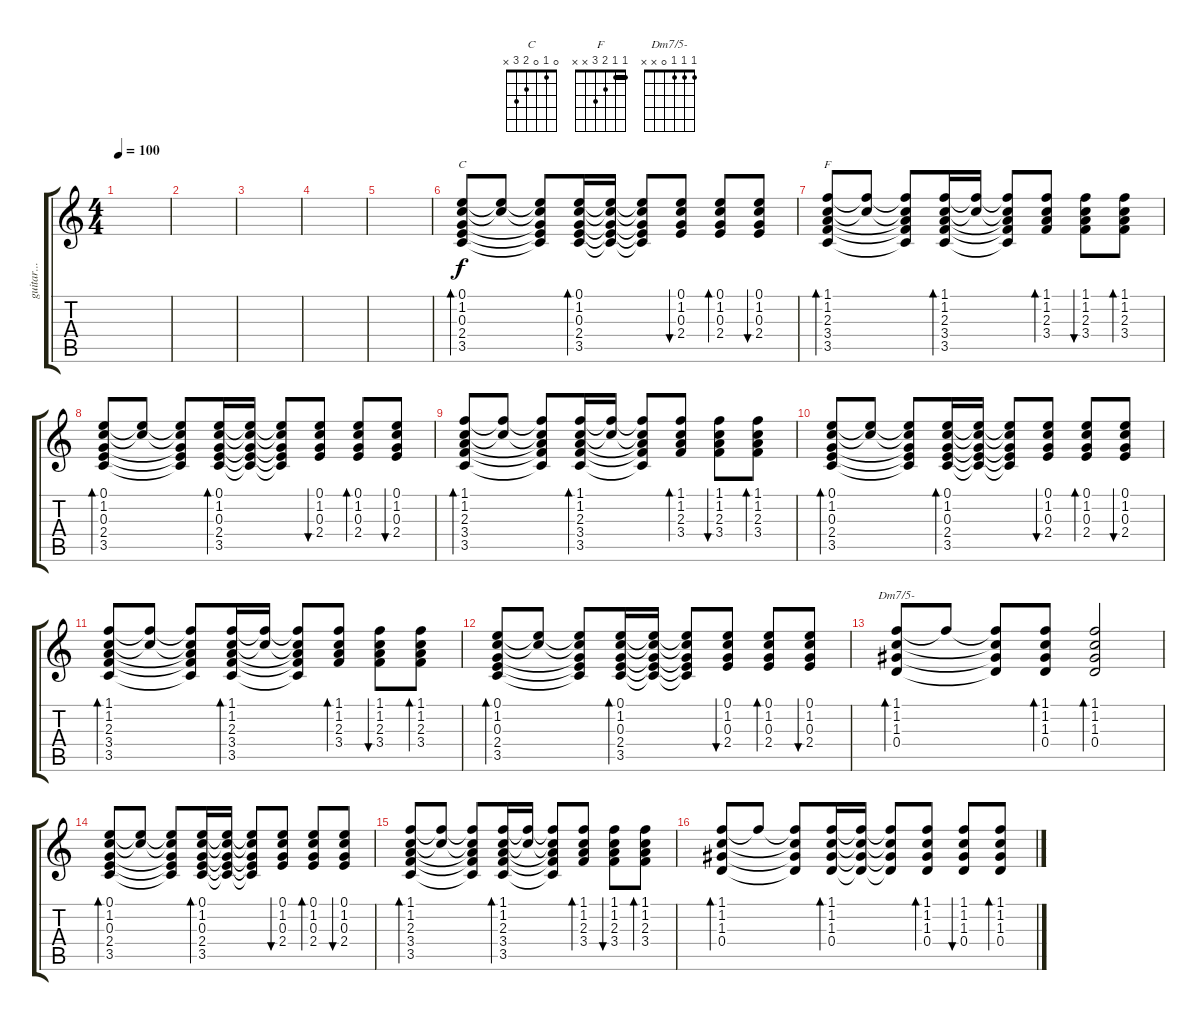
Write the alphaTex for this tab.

\track ("guitar..." "guitar...") {instrument acousticguitarsteel}
\staff {score tabs}
\tuning (E4 B3 G3 D3 A2 E2) {hide}
\chord ("C" 0 1 0 2 3 x)
\chord ("F" 1 1 2 3 x x) {barre 1}
\chord ("Dm7/5-" 1 1 1 0 x x)
\ts (4 4)
\tempo 100
\clef g2
\ks c
|
|
|
|
|
(0.1 1.2 0.3 2.4 3.5).8{bd 30 ch "C"} (0.1{t} 1.2{t}).8 (0.1{t} 1.2{t} 0.3{t} 2.4{t} 3.5{t}).8 (0.1 1.2 0.3 2.4 3.5).16{bd 30} (0.1{t} 1.2{t} 0.3{t} 2.4{t} 3.5{t}).16 (0.1{t} 1.2{t} 0.3{t} 2.4{t} 3.5{t}).8 (0.1 1.2 0.3 2.4).8{bu 30} (0.1 1.2 0.3 2.4).8{bd 30} (0.1 1.2 0.3 2.4).8{bu 30} |
(1.1 1.2 2.3 3.4 3.5).8{bd 30 ch "F"} (1.1{t} 1.2{t}).8 (1.1{t} 1.2{t} 2.3{t} 3.4{t} 3.5{t}).8 (1.1 1.2 2.3 3.4 3.5).16{bd 30} (1.1{t} 1.2{t}).16 (1.1{t} 1.2{t} 2.3{t} 3.4{t} 3.5{t}).8 (1.1 1.2 2.3 3.4).8{bd 30} (1.1 1.2 2.3 3.4).8{bu 30} (1.1 1.2 2.3 3.4).8{bd 30} |
(0.1 1.2 0.3 2.4 3.5).8{bd 30} (0.1{t} 1.2{t}).8 (0.1{t} 1.2{t} 0.3{t} 2.4{t} 3.5{t}).8 (0.1 1.2 0.3 2.4 3.5).16{bd 30} (0.1{t} 1.2{t} 0.3{t} 2.4{t} 3.5{t}).16 (0.1{t} 1.2{t} 0.3{t} 2.4{t} 3.5{t}).8 (0.1 1.2 0.3 2.4).8{bu 30} (0.1 1.2 0.3 2.4).8{bd 30} (0.1 1.2 0.3 2.4).8{bu 30} |
(1.1 1.2 2.3 3.4 3.5).8{bd 30} (1.1{t} 1.2{t}).8 (1.1{t} 1.2{t} 2.3{t} 3.4{t} 3.5{t}).8 (1.1 1.2 2.3 3.4 3.5).16{bd 30} (1.1{t} 1.2{t}).16 (1.1{t} 1.2{t} 2.3{t} 3.4{t} 3.5{t}).8 (1.1 1.2 2.3 3.4).8{bd 30} (1.1 1.2 2.3 3.4).8{bu 30} (1.1 1.2 2.3 3.4).8{bd 30} |
(0.1 1.2 0.3 2.4 3.5).8{bd 30} (0.1{t} 1.2{t}).8 (0.1{t} 1.2{t} 0.3{t} 2.4{t} 3.5{t}).8 (0.1 1.2 0.3 2.4 3.5).16{bd 30} (0.1{t} 1.2{t} 0.3{t} 2.4{t} 3.5{t}).16 (0.1{t} 1.2{t} 0.3{t} 2.4{t} 3.5{t}).8 (0.1 1.2 0.3 2.4).8{bu 30} (0.1 1.2 0.3 2.4).8{bd 30} (0.1 1.2 0.3 2.4).8{bu 30} |
(1.1 1.2 2.3 3.4 3.5).8{bd 30} (1.1{t} 1.2{t}).8 (1.1{t} 1.2{t} 2.3{t} 3.4{t} 3.5{t}).8 (1.1 1.2 2.3 3.4 3.5).16{bd 30} (1.1{t} 1.2{t}).16 (1.1{t} 1.2{t} 2.3{t} 3.4{t} 3.5{t}).8 (1.1 1.2 2.3 3.4).8{bd 30} (1.1 1.2 2.3 3.4).8{bu 30} (1.1 1.2 2.3 3.4).8{bd 30} |
(0.1 1.2 0.3 2.4 3.5).8{bd 30} (0.1{t} 1.2{t}).8 (0.1{t} 1.2{t} 0.3{t} 2.4{t} 3.5{t}).8 (0.1 1.2 0.3 2.4 3.5).16{bd 30} (0.1{t} 1.2{t} 0.3{t} 2.4{t} 3.5{t}).16 (0.1{t} 1.2{t} 0.3{t} 2.4{t} 3.5{t}).8 (0.1 1.2 0.3 2.4).8{bu 30} (0.1 1.2 0.3 2.4).8{bd 30} (0.1 1.2 0.3 2.4).8{bu 30} |
(1.1 1.2 1.3 0.4).8{bd 30 ch "Dm7/5-"} 1.1{t}.8 (1.1{t} 1.2{t} 1.3{t} 0.4{t}).8 (1.1 1.2 1.3 0.4).8{bd 30} (1.1 1.2 1.3 0.4).2{bd 30} |
(0.1 1.2 0.3 2.4 3.5).8{bd 30} (0.1{t} 1.2{t}).8 (0.1{t} 1.2{t} 0.3{t} 2.4{t} 3.5{t}).8 (0.1 1.2 0.3 2.4 3.5).16{bd 30} (0.1{t} 1.2{t} 0.3{t} 2.4{t} 3.5{t}).16 (0.1{t} 1.2{t} 0.3{t} 2.4{t} 3.5{t}).8 (0.1 1.2 0.3 2.4).8{bu 30} (0.1 1.2 0.3 2.4).8{bd 30} (0.1 1.2 0.3 2.4).8{bu 30} |
(1.1 1.2 2.3 3.4 3.5).8{bd 30} (1.1{t} 1.2{t}).8 (1.1{t} 1.2{t} 2.3{t} 3.4{t} 3.5{t}).8 (1.1 1.2 2.3 3.4 3.5).16{bd 30} (1.1{t} 1.2{t}).16 (1.1{t} 1.2{t} 2.3{t} 3.4{t} 3.5{t}).8 (1.1 1.2 2.3 3.4).8{bd 30} (1.1 1.2 2.3 3.4).8{bu 30} (1.1 1.2 2.3 3.4).8{bd 30} |
(1.1 1.2 1.3 0.4).8{bd 30} 1.1{t}.8 (1.1{t} 1.2{t} 1.3{t} 0.4{t}).8 (1.1 1.2 1.3 0.4).16{bd 30} (1.1{t} 1.2{t} 1.3{t} 0.4{t}).16 (1.1{t} 1.2{t} 1.3{t} 0.4{t}).8 (1.1 1.2 1.3 0.4).8{bd 30} (1.1 1.2 1.3 0.4).8{bu 30} (1.1 1.2 1.3 0.4).8{bd 30}
